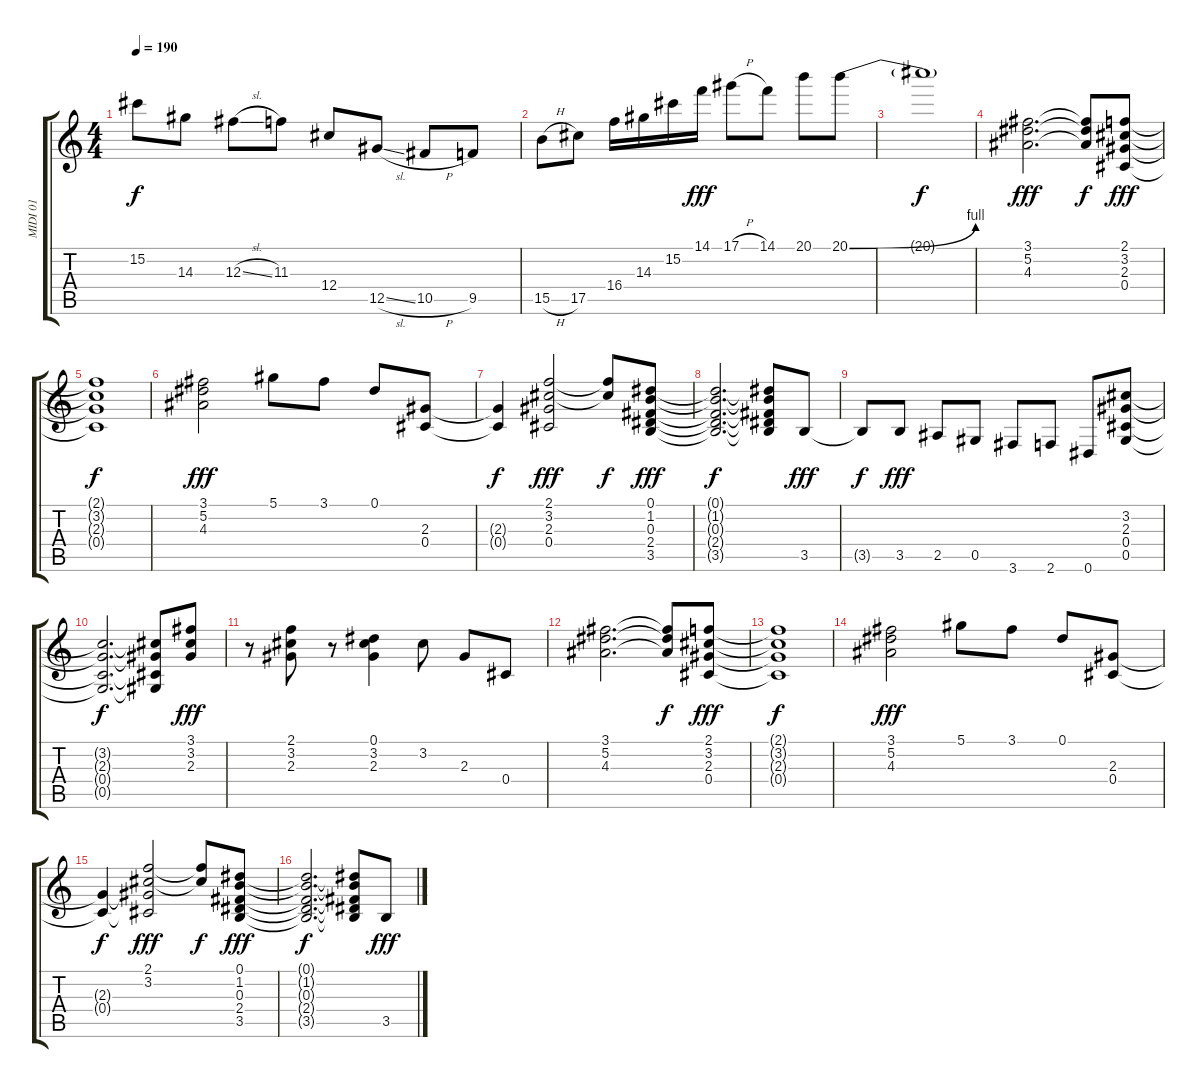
\track ("MIDI 01" "MIDI 01") {instrument distortionguitar}
\staff {score tabs}
\tuning (Eb4 Bb3 Gb3 Db3 Ab2 Eb2) {hide}
\ts (4 4)
\tempo 190
\clef g2
\ks c
15.2.8{dy f} 14.3.8 12.3{sl}.8 11.3.8 12.4.8 12.5{sl}.8 10.5{h}.8 9.5.8 |
15.5{h}.8 17.5.8 16.4.16 14.3.16 15.2.16 14.1.16{dy fff} 17.1{h}.8 14.1.8 20.1.8 20.1{be (bend 0 0 60 4)}.8 |
20.1{t}.1{dy f} |
(3.1 5.2 4.3).2{d dy fff} (3.1{t} 5.2{t} 4.3{t}).8{dy f} (2.1 3.2 2.3 0.4).8{dy fff} |
(2.1{t} 3.2{t} 2.3{t} 0.4{t}).1{dy f} |
(3.1 5.2 4.3).2{dy fff} 5.1.8 3.1.8 0.1.8 (2.3 0.4).8 |
(2.3{t} 0.4{t}).4{dy f} (2.1 3.2 2.3 0.4).2{dy fff} (2.1{t} 3.2{t}).8{dy f} (0.1 1.2 0.3 2.4 3.5).8{dy fff} |
(0.1{t} 1.2{t} 0.3{t} 2.4{t} 3.5{t}).2{d dy f} (0.1{t} 1.2{t} 0.3{t} 2.4{t} 3.5{t}).8 3.5.8{dy fff} |
3.5{t}.8{dy f} 3.5.8{dy fff} 2.5.8 0.5.8 3.6.8 2.6.8 0.6.8 (3.2 2.3 0.4 0.5).8 |
(3.2{t} 2.3{t} 0.4{t} 0.5{t}).2{d dy f} (3.2{t} 2.3{t} 0.4{t} 0.5{t}).8 (3.1 3.2 2.3).8{dy fff} |
r.8 (2.1 3.2 2.3).8 r.8 (0.1 3.2 2.3).4 3.2.8 2.3.8 0.4.8 |
(3.1 5.2 4.3).2{d} (3.1{t} 5.2{t} 4.3{t}).8{dy f} (2.1 3.2 2.3 0.4).8{dy fff} |
(2.1{t} 3.2{t} 2.3{t} 0.4{t}).1{dy f} |
(3.1 5.2 4.3).2{dy fff} 5.1.8 3.1.8 0.1.8 (2.3 0.4).8 |
(2.3{t} 0.4{t}).4{dy f} (2.1 3.2 2.3{t} 0.4{t}).2{dy fff} (2.1{t} 3.2{t}).8{dy f} (0.1 1.2 0.3 2.4 3.5).8{dy fff} |
(0.1{t} 1.2{t} 0.3{t} 2.4{t} 3.5{t}).2{d dy f} (0.1{t} 1.2{t} 0.3{t} 2.4{t} 3.5{t}).8 3.5.8{dy fff}
